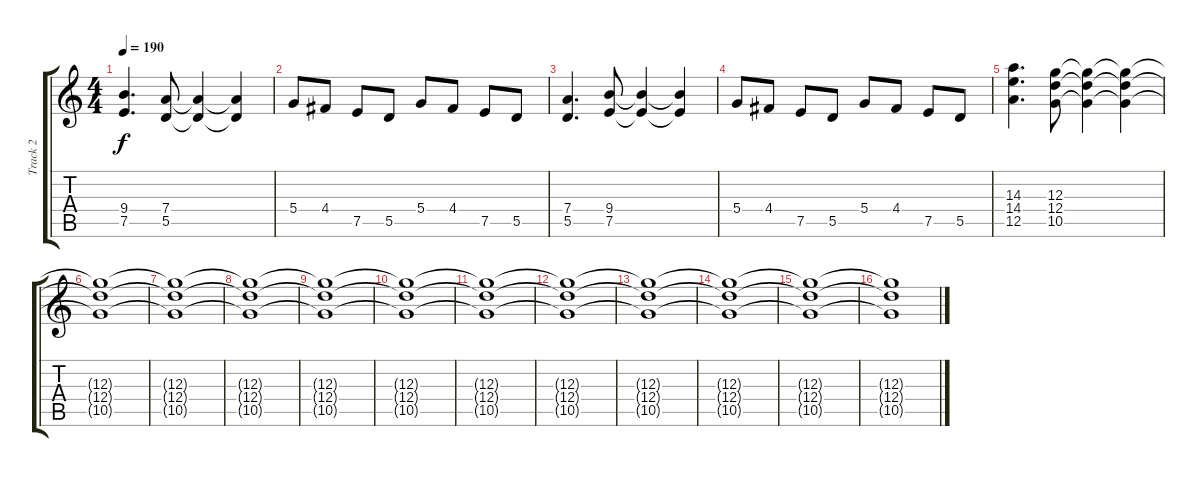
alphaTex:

\track ("Track 2" "Track 2") {instrument distortionguitar}
\staff {score tabs}
\tuning (E4 B3 G3 D3 A2 E2) {hide}
\ts (4 4)
\tempo 190
\clef g2
\ks c
(9.4 7.5).4{d dy f} (7.4 5.5).8 (7.4{t} 5.5{t}).4 (7.4{t} 5.5{t}).4 |
5.4.8 4.4.8 7.5.8 5.5.8 5.4.8 4.4.8 7.5.8 5.5.8 |
(7.4 5.5).4{d} (9.4 7.5).8 (9.4{t} 7.5{t}).4 (9.4{t} 7.5{t}).4 |
5.4.8 4.4.8 7.5.8 5.5.8 5.4.8 4.4.8 7.5.8 5.5.8 |
(14.3 14.4 12.5).4{d} (12.3 12.4 10.5).8 (12.3{t} 12.4{t} 10.5{t}).4 (12.3{t} 12.4{t} 10.5{t}).4 |
(12.3{t} 12.4{t} 10.5{t}).1 |
(12.3{t} 12.4{t} 10.5{t}).1 |
(12.3{t} 12.4{t} 10.5{t}).1 |
(12.3{t} 12.4{t} 10.5{t}).1 |
(12.3{t} 12.4{t} 10.5{t}).1 |
(12.3{t} 12.4{t} 10.5{t}).1 |
(12.3{t} 12.4{t} 10.5{t}).1 |
(12.3{t} 12.4{t} 10.5{t}).1 |
(12.3{t} 12.4{t} 10.5{t}).1 |
(12.3{t} 12.4{t} 10.5{t}).1 |
(12.3{t} 12.4{t} 10.5{t}).1
